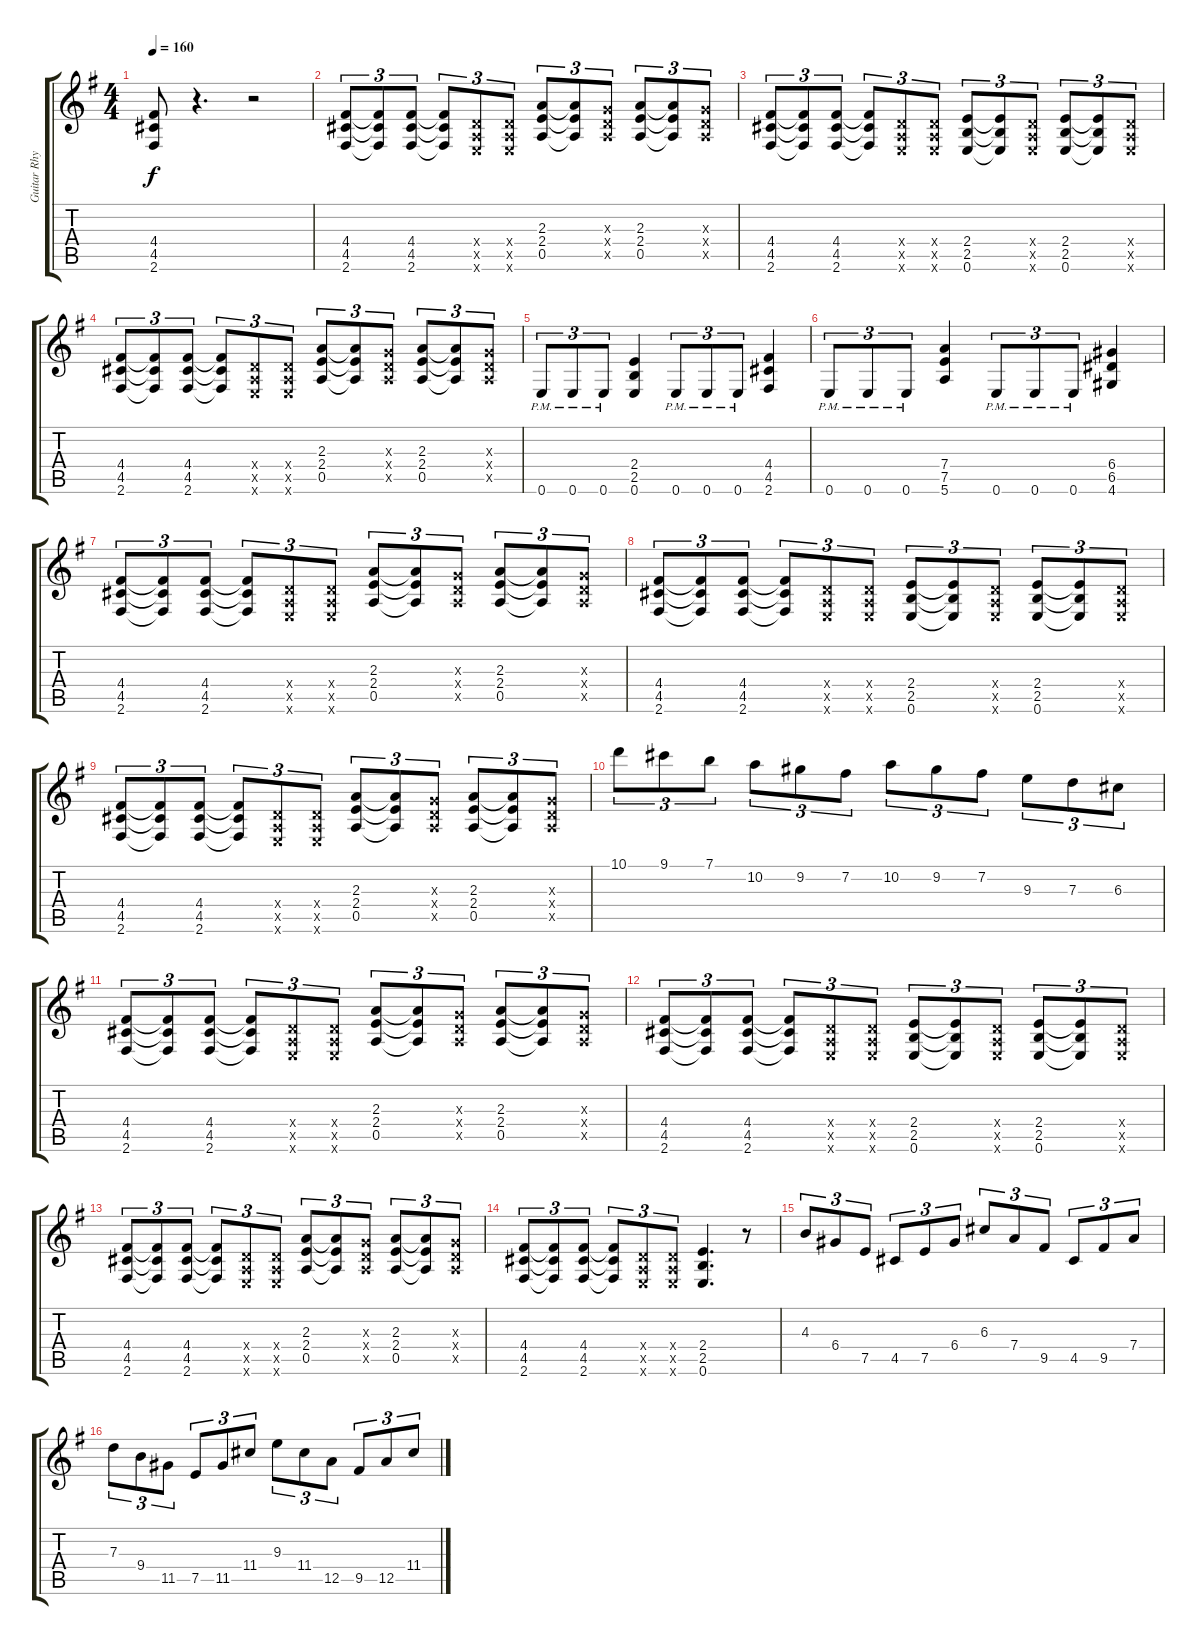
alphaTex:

\track ("Guitar Rhythm" "Guitar Rhy") {instrument overdrivenguitar}
\staff {score tabs}
\tuning (E4 B3 G3 D3 A2 E2) {hide}
\ts (4 4)
\tempo 160
\clef g2
\ks g
(4.4 4.5 2.6).8{dy f} r.4{d} r.2 |
(4.4 4.5 2.6).8{tu (3 2)} (4.4{t} 4.5{t} 2.6{t}).8{tu (3 2)} (4.4 4.5 2.6).8{tu (3 2)} (4.4{t} 4.5{t} 2.6{t}).8{tu (3 2)} (0.4{x} 0.5{x} 0.6{x}).8{tu (3 2)} (0.4{x} 0.5{x} 0.6{x}).8{tu (3 2)} (2.3 2.4 0.5).8{tu (3 2)} (2.3{t} 2.4{t} 0.5{t}).8{tu (3 2)} (0.3{x} 0.4{x} 0.5{x}).8{tu (3 2)} (2.3 2.4 0.5).8{tu (3 2)} (2.3{t} 2.4{t} 0.5{t}).8{tu (3 2)} (0.3{x} 0.4{x} 0.5{x}).8{tu (3 2)} |
(4.4 4.5 2.6).8{tu (3 2)} (4.4{t} 4.5{t} 2.6{t}).8{tu (3 2)} (4.4 4.5 2.6).8{tu (3 2)} (4.4{t} 4.5{t} 2.6{t}).8{tu (3 2)} (0.4{x} 0.5{x} 0.6{x}).8{tu (3 2)} (0.4{x} 0.5{x} 0.6{x}).8{tu (3 2)} (2.4 2.5 0.6).8{tu (3 2)} (2.4{t} 2.5{t} 0.6{t}).8{tu (3 2)} (0.4{x} 0.5{x} 0.6{x}).8{tu (3 2)} (2.4 2.5 0.6).8{tu (3 2)} (2.4{t} 2.5{t} 0.6{t}).8{tu (3 2)} (0.4{x} 0.5{x} 0.6{x}).8{tu (3 2)} |
(4.4 4.5 2.6).8{tu (3 2)} (4.4{t} 4.5{t} 2.6{t}).8{tu (3 2)} (4.4 4.5 2.6).8{tu (3 2)} (4.4{t} 4.5{t} 2.6{t}).8{tu (3 2)} (0.4{x} 0.5{x} 0.6{x}).8{tu (3 2)} (0.4{x} 0.5{x} 0.6{x}).8{tu (3 2)} (2.3 2.4 0.5).8{tu (3 2)} (2.3{t} 2.4{t} 0.5{t}).8{tu (3 2)} (0.3{x} 0.4{x} 0.5{x}).8{tu (3 2)} (2.3 2.4 0.5).8{tu (3 2)} (2.3{t} 2.4{t} 0.5{t}).8{tu (3 2)} (0.3{x} 0.4{x} 0.5{x}).8{tu (3 2)} |
0.6{pm}.8{tu (3 2)} 0.6{pm}.8{tu (3 2)} 0.6{pm}.8{tu (3 2)} (2.4 2.5 0.6).4 0.6{pm}.8{tu (3 2)} 0.6{pm}.8{tu (3 2)} 0.6{pm}.8{tu (3 2)} (4.4 4.5 2.6).4 |
0.6{pm}.8{tu (3 2)} 0.6{pm}.8{tu (3 2)} 0.6{pm}.8{tu (3 2)} (7.4 7.5 5.6).4 0.6{pm}.8{tu (3 2)} 0.6{pm}.8{tu (3 2)} 0.6{pm}.8{tu (3 2)} (6.4 6.5 4.6).4 |
(4.4 4.5 2.6).8{tu (3 2)} (4.4{t} 4.5{t} 2.6{t}).8{tu (3 2)} (4.4 4.5 2.6).8{tu (3 2)} (4.4{t} 4.5{t} 2.6{t}).8{tu (3 2)} (0.4{x} 0.5{x} 0.6{x}).8{tu (3 2)} (0.4{x} 0.5{x} 0.6{x}).8{tu (3 2)} (2.3 2.4 0.5).8{tu (3 2)} (2.3{t} 2.4{t} 0.5{t}).8{tu (3 2)} (0.3{x} 0.4{x} 0.5{x}).8{tu (3 2)} (2.3 2.4 0.5).8{tu (3 2)} (2.3{t} 2.4{t} 0.5{t}).8{tu (3 2)} (0.3{x} 0.4{x} 0.5{x}).8{tu (3 2)} |
(4.4 4.5 2.6).8{tu (3 2)} (4.4{t} 4.5{t} 2.6{t}).8{tu (3 2)} (4.4 4.5 2.6).8{tu (3 2)} (4.4{t} 4.5{t} 2.6{t}).8{tu (3 2)} (0.4{x} 0.5{x} 0.6{x}).8{tu (3 2)} (0.4{x} 0.5{x} 0.6{x}).8{tu (3 2)} (2.4 2.5 0.6).8{tu (3 2)} (2.4{t} 2.5{t} 0.6{t}).8{tu (3 2)} (0.4{x} 0.5{x} 0.6{x}).8{tu (3 2)} (2.4 2.5 0.6).8{tu (3 2)} (2.4{t} 2.5{t} 0.6{t}).8{tu (3 2)} (0.4{x} 0.5{x} 0.6{x}).8{tu (3 2)} |
(4.4 4.5 2.6).8{tu (3 2)} (4.4{t} 4.5{t} 2.6{t}).8{tu (3 2)} (4.4 4.5 2.6).8{tu (3 2)} (4.4{t} 4.5{t} 2.6{t}).8{tu (3 2)} (0.4{x} 0.5{x} 0.6{x}).8{tu (3 2)} (0.4{x} 0.5{x} 0.6{x}).8{tu (3 2)} (2.3 2.4 0.5).8{tu (3 2)} (2.3{t} 2.4{t} 0.5{t}).8{tu (3 2)} (0.3{x} 0.4{x} 0.5{x}).8{tu (3 2)} (2.3 2.4 0.5).8{tu (3 2)} (2.3{t} 2.4{t} 0.5{t}).8{tu (3 2)} (0.3{x} 0.4{x} 0.5{x}).8{tu (3 2)} |
10.1.8{tu (3 2)} 9.1.8{tu (3 2)} 7.1.8{tu (3 2)} 10.2.8{tu (3 2)} 9.2.8{tu (3 2)} 7.2.8{tu (3 2)} 10.2.8{tu (3 2)} 9.2.8{tu (3 2)} 7.2.8{tu (3 2)} 9.3.8{tu (3 2)} 7.3.8{tu (3 2)} 6.3.8{tu (3 2)} |
(4.4 4.5 2.6).8{tu (3 2)} (4.4{t} 4.5{t} 2.6{t}).8{tu (3 2)} (4.4 4.5 2.6).8{tu (3 2)} (4.4{t} 4.5{t} 2.6{t}).8{tu (3 2)} (0.4{x} 0.5{x} 0.6{x}).8{tu (3 2)} (0.4{x} 0.5{x} 0.6{x}).8{tu (3 2)} (2.3 2.4 0.5).8{tu (3 2)} (2.3{t} 2.4{t} 0.5{t}).8{tu (3 2)} (0.3{x} 0.4{x} 0.5{x}).8{tu (3 2)} (2.3 2.4 0.5).8{tu (3 2)} (2.3{t} 2.4{t} 0.5{t}).8{tu (3 2)} (0.3{x} 0.4{x} 0.5{x}).8{tu (3 2)} |
(4.4 4.5 2.6).8{tu (3 2)} (4.4{t} 4.5{t} 2.6{t}).8{tu (3 2)} (4.4 4.5 2.6).8{tu (3 2)} (4.4{t} 4.5{t} 2.6{t}).8{tu (3 2)} (0.4{x} 0.5{x} 0.6{x}).8{tu (3 2)} (0.4{x} 0.5{x} 0.6{x}).8{tu (3 2)} (2.4 2.5 0.6).8{tu (3 2)} (2.4{t} 2.5{t} 0.6{t}).8{tu (3 2)} (0.4{x} 0.5{x} 0.6{x}).8{tu (3 2)} (2.4 2.5 0.6).8{tu (3 2)} (2.4{t} 2.5{t} 0.6{t}).8{tu (3 2)} (0.4{x} 0.5{x} 0.6{x}).8{tu (3 2)} |
(4.4 4.5 2.6).8{tu (3 2)} (4.4{t} 4.5{t} 2.6{t}).8{tu (3 2)} (4.4 4.5 2.6).8{tu (3 2)} (4.4{t} 4.5{t} 2.6{t}).8{tu (3 2)} (0.4{x} 0.5{x} 0.6{x}).8{tu (3 2)} (0.4{x} 0.5{x} 0.6{x}).8{tu (3 2)} (2.3 2.4 0.5).8{tu (3 2)} (2.3{t} 2.4{t} 0.5{t}).8{tu (3 2)} (0.3{x} 0.4{x} 0.5{x}).8{tu (3 2)} (2.3 2.4 0.5).8{tu (3 2)} (2.3{t} 2.4{t} 0.5{t}).8{tu (3 2)} (0.3{x} 0.4{x} 0.5{x}).8{tu (3 2)} |
(4.4 4.5 2.6).8{tu (3 2)} (4.4{t} 4.5{t} 2.6{t}).8{tu (3 2)} (4.4 4.5 2.6).8{tu (3 2)} (4.4{t} 4.5{t} 2.6{t}).8{tu (3 2)} (0.4{x} 0.5{x} 0.6{x}).8{tu (3 2)} (0.4{x} 0.5{x} 0.6{x}).8{tu (3 2)} (2.4 2.5 0.6).4{d} r.8 |
4.3.8{tu (3 2)} 6.4.8{tu (3 2)} 7.5.8{tu (3 2)} 4.5.8{tu (3 2)} 7.5.8{tu (3 2)} 6.4.8{tu (3 2)} 6.3.8{tu (3 2)} 7.4.8{tu (3 2)} 9.5.8{tu (3 2)} 4.5.8{tu (3 2)} 9.5.8{tu (3 2)} 7.4.8{tu (3 2)} |
7.3.8{tu (3 2)} 9.4.8{tu (3 2)} 11.5.8{tu (3 2)} 7.5.8{tu (3 2)} 11.5.8{tu (3 2)} 11.4.8{tu (3 2)} 9.3.8{tu (3 2)} 11.4.8{tu (3 2)} 12.5.8{tu (3 2)} 9.5.8{tu (3 2)} 12.5.8{tu (3 2)} 11.4.8{tu (3 2)}
